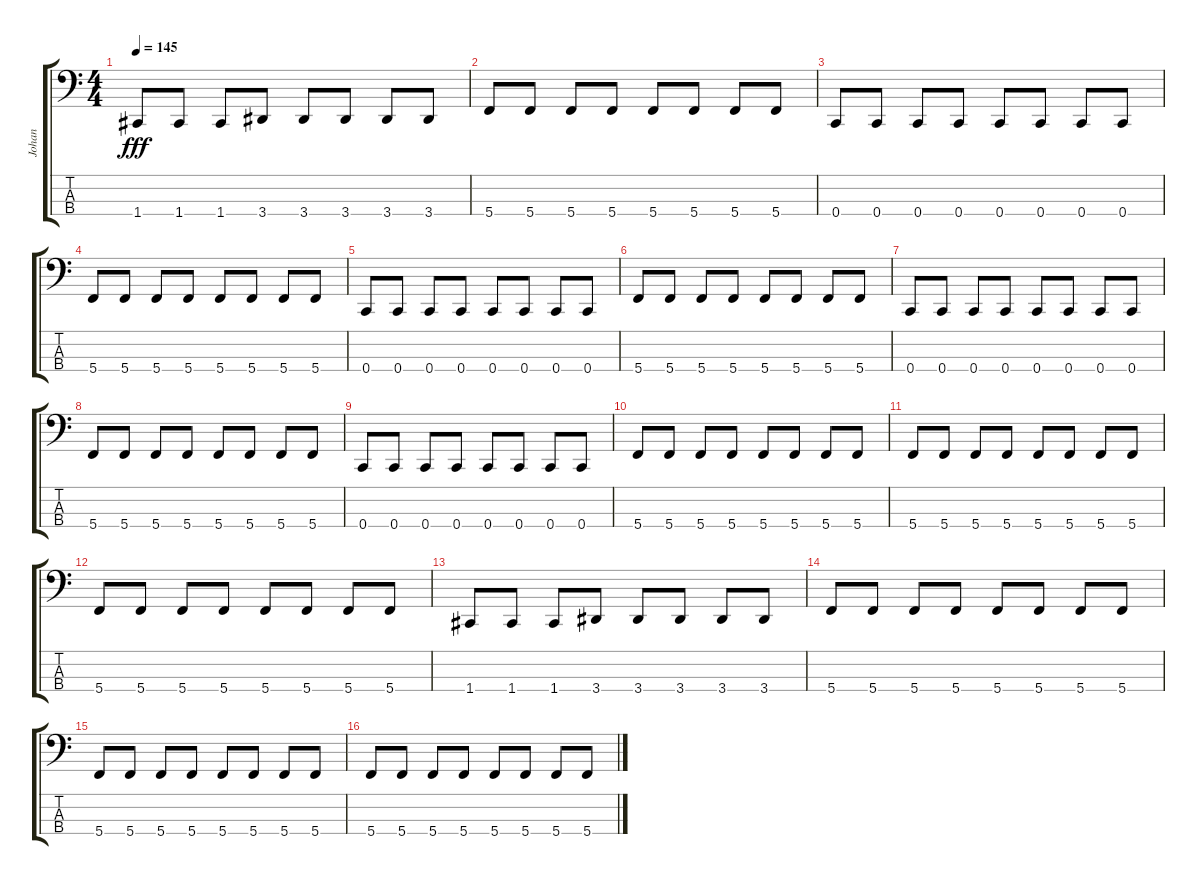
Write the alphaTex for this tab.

\track ("Johan" "Johan") {instrument electricbasspick}
\staff {score tabs}
\tuning (Eb2 Bb1 F1 C1) {hide}
\ts (4 4)
\tempo 145
\clef f4
\ks c
1.4.8{dy fff} 1.4.8 1.4.8 3.4.8 3.4.8 3.4.8 3.4.8 3.4.8 |
5.4.8 5.4.8 5.4.8 5.4.8 5.4.8 5.4.8 5.4.8 5.4.8 |
0.4.8 0.4.8 0.4.8 0.4.8 0.4.8 0.4.8 0.4.8 0.4.8 |
5.4.8 5.4.8 5.4.8 5.4.8 5.4.8 5.4.8 5.4.8 5.4.8 |
0.4.8 0.4.8 0.4.8 0.4.8 0.4.8 0.4.8 0.4.8 0.4.8 |
5.4.8 5.4.8 5.4.8 5.4.8 5.4.8 5.4.8 5.4.8 5.4.8 |
0.4.8 0.4.8 0.4.8 0.4.8 0.4.8 0.4.8 0.4.8 0.4.8 |
5.4.8 5.4.8 5.4.8 5.4.8 5.4.8 5.4.8 5.4.8 5.4.8 |
0.4.8 0.4.8 0.4.8 0.4.8 0.4.8 0.4.8 0.4.8 0.4.8 |
5.4.8 5.4.8 5.4.8 5.4.8 5.4.8 5.4.8 5.4.8 5.4.8 |
5.4.8 5.4.8 5.4.8 5.4.8 5.4.8 5.4.8 5.4.8 5.4.8 |
5.4.8 5.4.8 5.4.8 5.4.8 5.4.8 5.4.8 5.4.8 5.4.8 |
1.4.8 1.4.8 1.4.8 3.4.8 3.4.8 3.4.8 3.4.8 3.4.8 |
5.4.8 5.4.8 5.4.8 5.4.8 5.4.8 5.4.8 5.4.8 5.4.8 |
5.4.8 5.4.8 5.4.8 5.4.8 5.4.8 5.4.8 5.4.8 5.4.8 |
5.4.8 5.4.8 5.4.8 5.4.8 5.4.8 5.4.8 5.4.8 5.4.8
